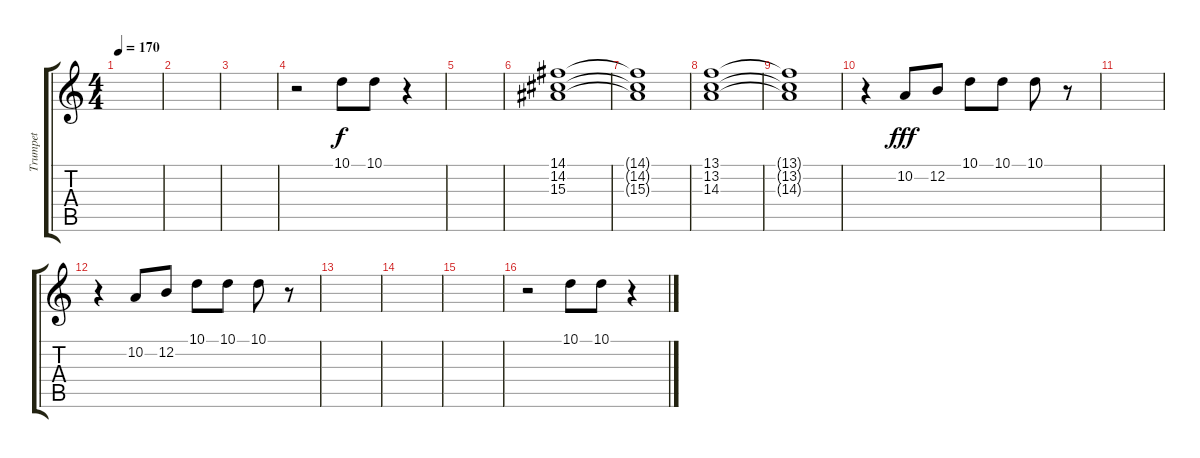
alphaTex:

\track ("Trumpet" "Trumpet") {instrument trumpet}
\staff {score tabs}
\tuning (E4 B3 G3 D3 A2 E2) {hide}
\ts (4 4)
\tempo 170
\clef g2
\ks c
|
|
|
r.2 10.1.8 10.1.8 r.4 |
|
(14.1 14.2 15.3).1{dy f} |
(14.1{t} 14.2{t} 15.3{t}).1 |
(13.1 13.2 14.3).1 |
(13.1{t} 13.2{t} 14.3{t}).1 |
r.4 10.2.8{dy fff} 12.2.8 10.1.8 10.1.8 10.1.8 r.8 |
|
r.4 10.2.8 12.2.8 10.1.8 10.1.8 10.1.8 r.8 |
|
|
|
r.2 10.1.8 10.1.8 r.4
